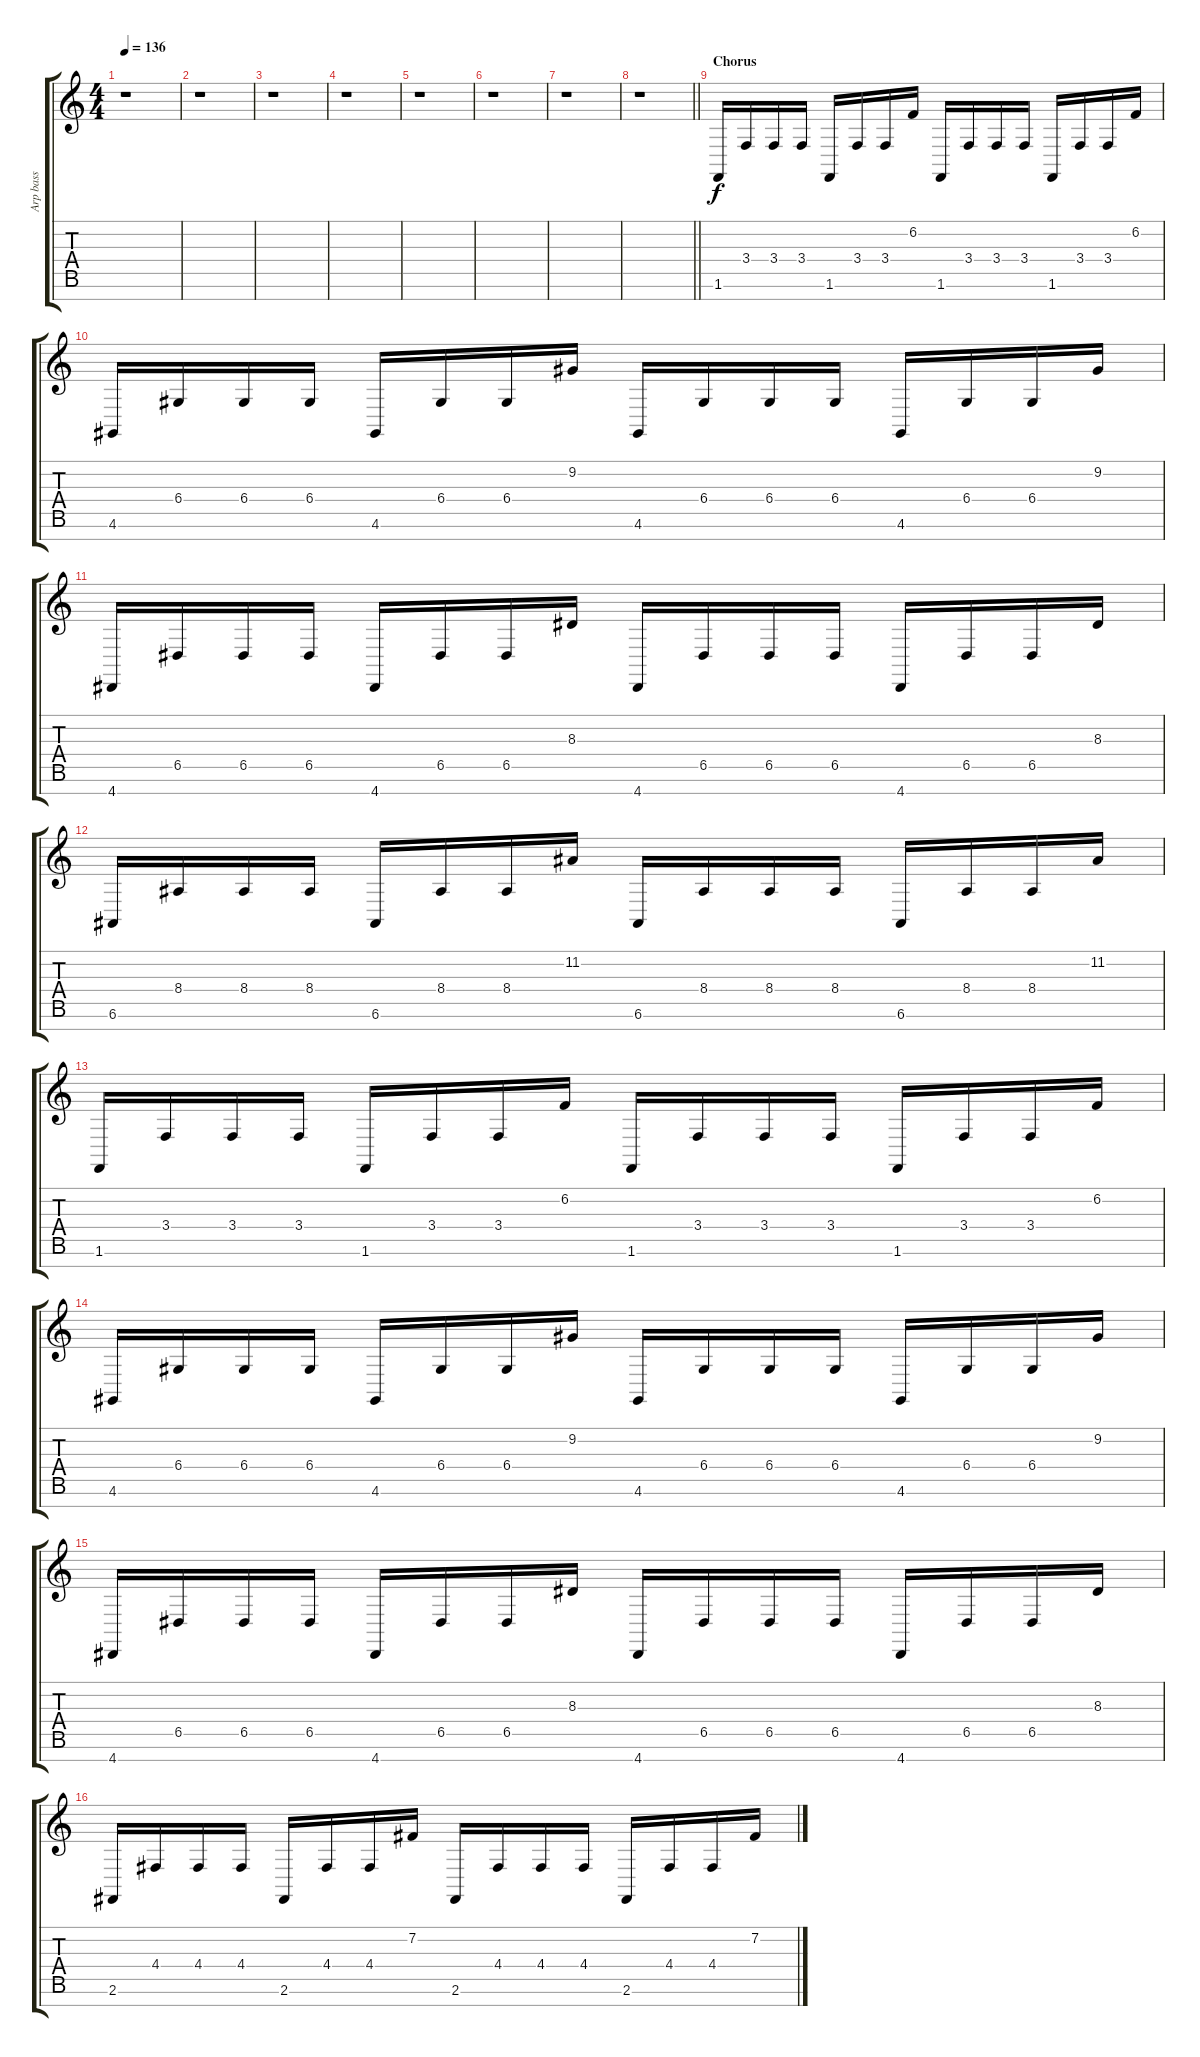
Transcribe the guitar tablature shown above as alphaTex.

\track ("Arp bass" "Arp bass") {instrument lead8bassandlead}
\staff {score tabs}
\tuning (C8 B3 G3 D3 A2 E2 B1) {hide}
\ts (4 4)
\tempo 136
\clef g2
\ks c
r.1{dy f} |
r.1 |
r.1 |
r.1 |
r.1 |
r.1 |
r.1 |
\barLineRight lightlight
r.1 |
\section ("" "Chorus")
1.6.16 3.4.16 3.4.16 3.4.16 1.6.16 3.4.16 3.4.16 6.2.16 1.6.16 3.4.16 3.4.16 3.4.16 1.6.16 3.4.16 3.4.16 6.2.16 |
4.6.16 6.4.16 6.4.16 6.4.16 4.6.16 6.4.16 6.4.16 9.2.16 4.6.16 6.4.16 6.4.16 6.4.16 4.6.16 6.4.16 6.4.16 9.2.16 |
4.7.16 6.5.16 6.5.16 6.5.16 4.7.16 6.5.16 6.5.16 8.3.16 4.7.16 6.5.16 6.5.16 6.5.16 4.7.16 6.5.16 6.5.16 8.3.16 |
6.6.16 8.4.16 8.4.16 8.4.16 6.6.16 8.4.16 8.4.16 11.2.16 6.6.16 8.4.16 8.4.16 8.4.16 6.6.16 8.4.16 8.4.16 11.2.16 |
1.6.16 3.4.16 3.4.16 3.4.16 1.6.16 3.4.16 3.4.16 6.2.16 1.6.16 3.4.16 3.4.16 3.4.16 1.6.16 3.4.16 3.4.16 6.2.16 |
4.6.16 6.4.16 6.4.16 6.4.16 4.6.16 6.4.16 6.4.16 9.2.16 4.6.16 6.4.16 6.4.16 6.4.16 4.6.16 6.4.16 6.4.16 9.2.16 |
4.7.16 6.5.16 6.5.16 6.5.16 4.7.16 6.5.16 6.5.16 8.3.16 4.7.16 6.5.16 6.5.16 6.5.16 4.7.16 6.5.16 6.5.16 8.3.16 |
2.6.16 4.4.16 4.4.16 4.4.16 2.6.16 4.4.16 4.4.16 7.2.16 2.6.16 4.4.16 4.4.16 4.4.16 2.6.16 4.4.16 4.4.16 7.2.16
